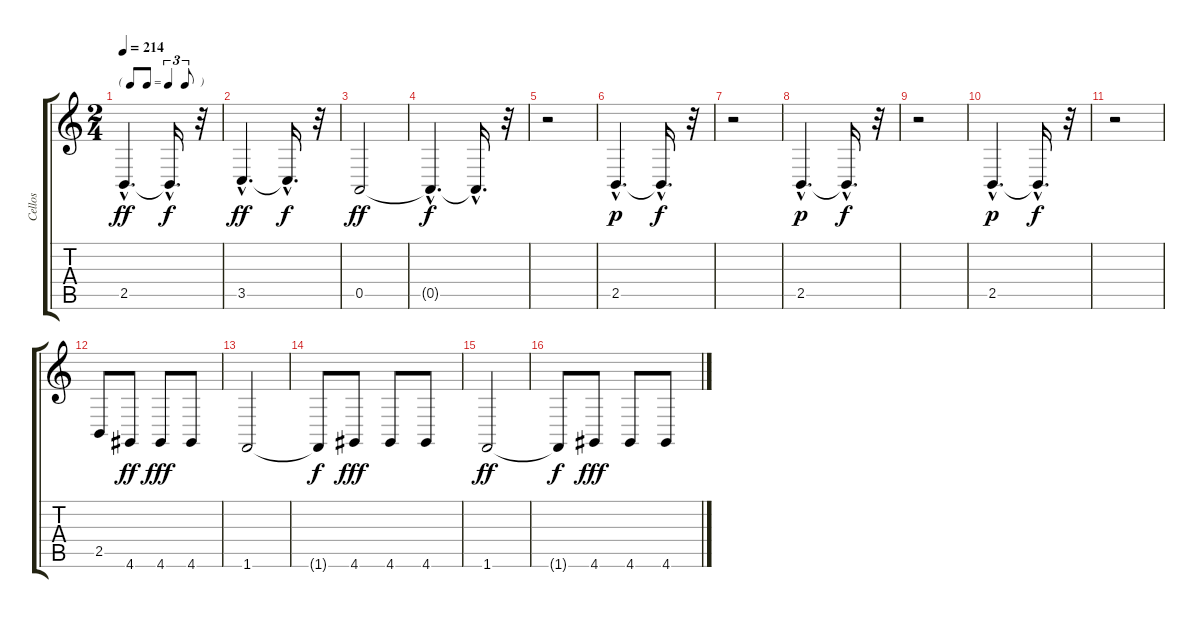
\track ("Cellos" "Cellos") {instrument stringensemble1}
\staff {score tabs}
\tuning (E4 B3 G3 D3 A2 E2) {hide}
\ts (2 4)
\tf triplet8th
\tempo 214
\clef g2
\ks c
2.5{hac}.4{d dy ff} 2.5{hac t}.16{d dy f} r.32 |
3.5{hac}.4{d dy ff} 3.5{hac t}.16{d dy f} r.32 |
0.5.2{dy ff} |
0.5{hac t}.4{d dy f} 0.5{hac t}.16{d} r.32 |
r.2 |
2.5{hac}.4{d dy p} 2.5{hac t}.16{d dy f} r.32 |
r.2 |
2.5{hac}.4{d dy p} 2.5{hac t}.16{d dy f} r.32 |
r.2 |
2.5{hac}.4{d dy p} 2.5{hac t}.16{d dy f} r.32 |
r.2 |
2.5.8 4.6.8{dy ff} 4.6.8{dy fff} 4.6.8 |
1.6.2 |
1.6{t}.8{dy f} 4.6.8{dy fff} 4.6.8 4.6.8 |
1.6.2{dy ff} |
1.6{t}.8{dy f} 4.6.8{dy fff} 4.6.8 4.6.8
